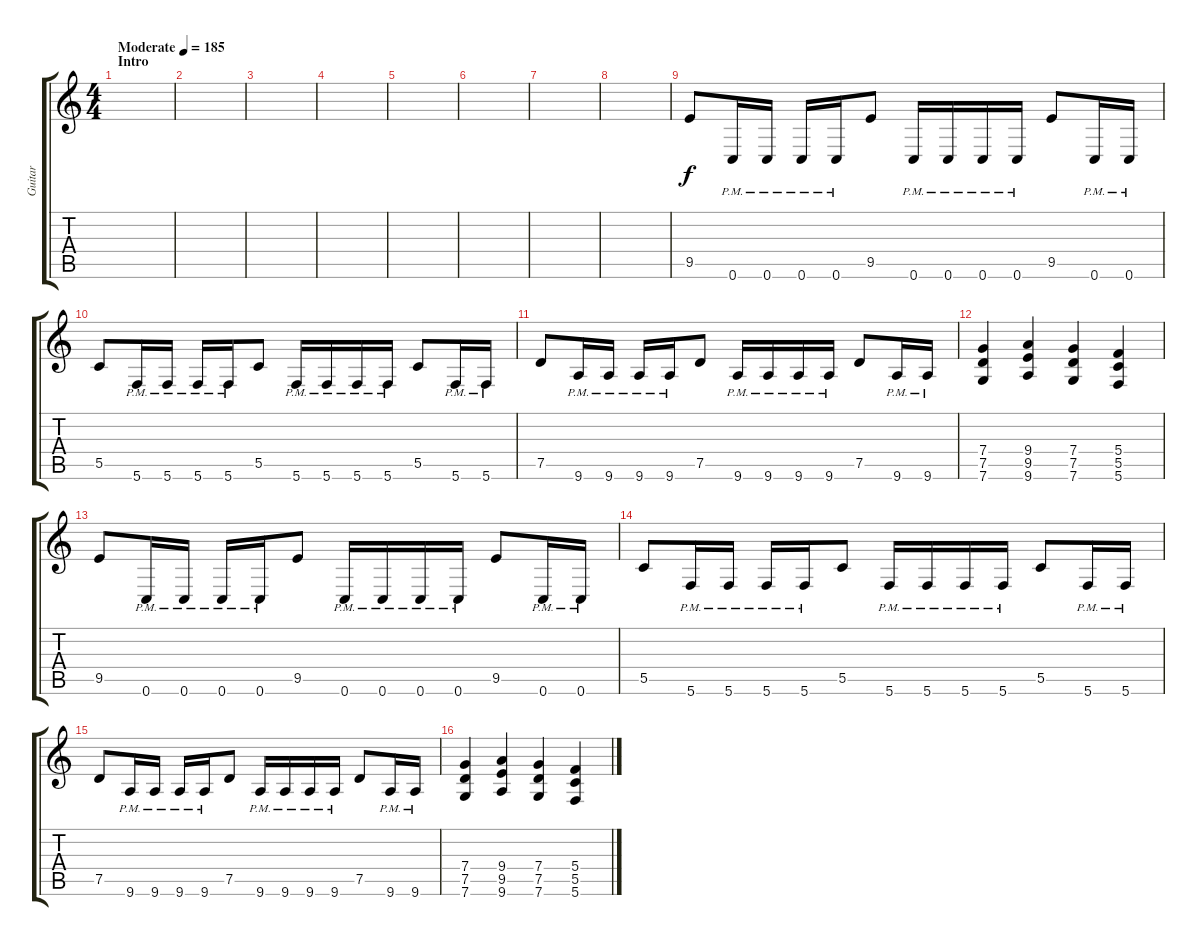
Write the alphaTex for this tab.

\track ("Guitar" "Guitar") {instrument distortionguitar}
\staff {score tabs}
\tuning (D4 A3 F3 C3 G2 C2) {hide}
\ts (4 4)
\section ("" "Intro")
\tempo (185 "Moderate")
\clef g2
\ks c
|
|
|
|
|
|
|
|
9.5.8 0.6{pm}.16 0.6{pm}.16 0.6{pm}.16 0.6{pm}.16 9.5.8 0.6{pm}.16 0.6{pm}.16 0.6{pm}.16 0.6{pm}.16 9.5.8 0.6{pm}.16 0.6{pm}.16 |
5.5.8 5.6{pm}.16 5.6{pm}.16 5.6{pm}.16 5.6{pm}.16 5.5.8 5.6{pm}.16 5.6{pm}.16 5.6{pm}.16 5.6{pm}.16 5.5.8 5.6{pm}.16 5.6{pm}.16 |
7.5.8 9.6{pm}.16 9.6{pm}.16 9.6{pm}.16 9.6{pm}.16 7.5.8 9.6{pm}.16 9.6{pm}.16 9.6{pm}.16 9.6{pm}.16 7.5.8 9.6{pm}.16 9.6{pm}.16 |
(7.4 7.5 7.6).4 (9.4 9.5 9.6).4 (7.4 7.5 7.6).4 (5.4 5.5 5.6).4 |
9.5.8 0.6{pm}.16 0.6{pm}.16 0.6{pm}.16 0.6{pm}.16 9.5.8 0.6{pm}.16 0.6{pm}.16 0.6{pm}.16 0.6{pm}.16 9.5.8 0.6{pm}.16 0.6{pm}.16 |
5.5.8 5.6{pm}.16 5.6{pm}.16 5.6{pm}.16 5.6{pm}.16 5.5.8 5.6{pm}.16 5.6{pm}.16 5.6{pm}.16 5.6{pm}.16 5.5.8 5.6{pm}.16 5.6{pm}.16 |
7.5.8 9.6{pm}.16 9.6{pm}.16 9.6{pm}.16 9.6{pm}.16 7.5.8 9.6{pm}.16 9.6{pm}.16 9.6{pm}.16 9.6{pm}.16 7.5.8 9.6{pm}.16 9.6{pm}.16 |
(7.4 7.5 7.6).4 (9.4 9.5 9.6).4 (7.4 7.5 7.6).4 (5.4 5.5 5.6).4
